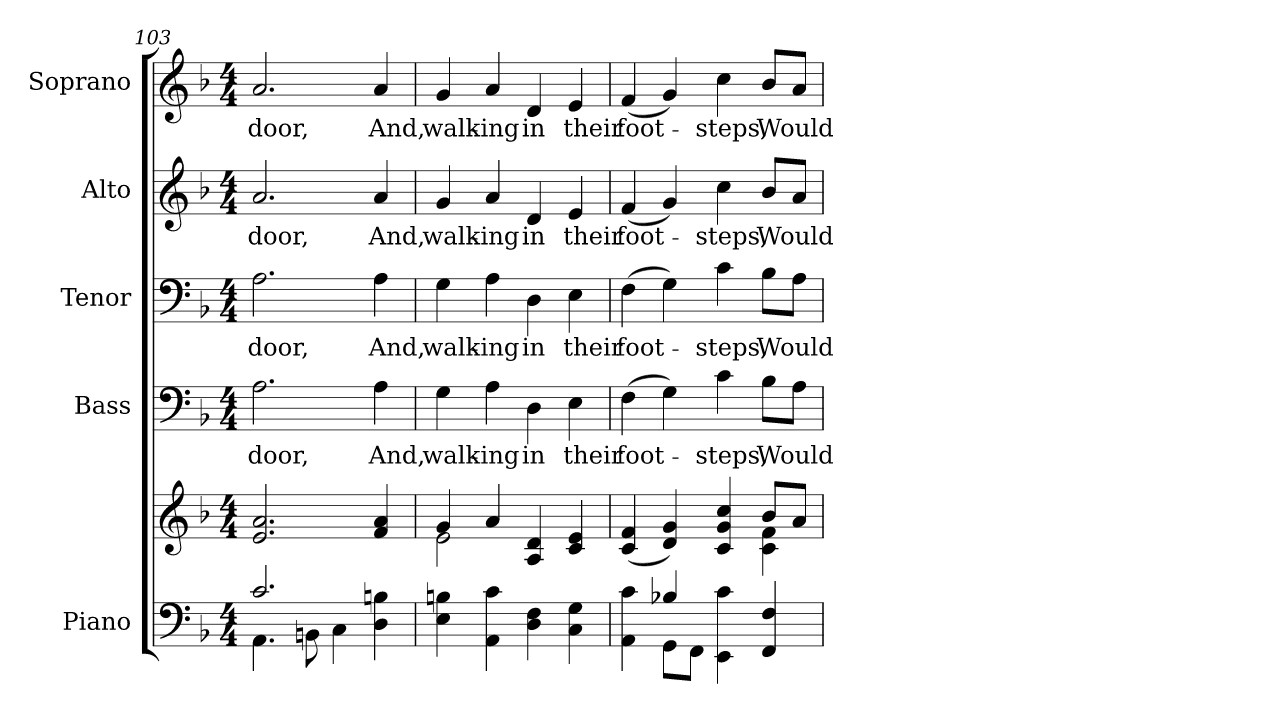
**kern	**kern	**kern	**text	**kern	**text	**kern	**text	**kern	**text
*part5	*part5	*part4	*part4	*part3	*part3	*part2	*part2	*part1	*part1
*staff6	*staff5	*staff4	*staff4	*staff3	*staff3	*staff2	*staff2	*staff1	*staff1
*I"Piano	*	*I"Bass	*	*I"Tenor	*	*I"Alto	*	*I"Soprano	*
*I'Pno.	*	*I'B.	*	*I'T.	*	*I'A.	*	*I'S.	*
*clefF4	*clefG2	*clefF4	*	*clefF4	*	*clefG2	*	*clefG2	*
*k[b-]	*k[b-]	*k[b-]	*	*k[b-]	*	*k[b-]	*	*k[b-]	*
*F:	*F:	*F:	*	*F:	*	*F:	*	*F:	*
*M4/4	*M4/4	*M4/4	*	*M4/4	*	*M4/4	*	*M4/4	*
=103	=103	=103	=103	=103	=103	=103	=103	=103	=103
*^	*	*	*	*	*	*	*	*	*
!	!	!	!	!LO:LY:b:color=#000000	!	!	!	!	!	!
!	!	!	!	!	!	!LO:LY:b:color=#000000	!	!	!	!
!	!	!	!	!	!	!	!	!LO:LY:b:color=#000000	!	!
!	!	!	!	!	!	!	!	!	!	!LO:LY:b:color=#000000
2.ci/	4.AAi\	2.ei/ 2.ai	2.Ai\	door,	2.Ai\	door,	2.ai/	door,	2.ai/	door,
.	8BBni\	.	.	.	.	.	.	.	.	.
.	4Ci\	.	.	.	.	.	.	.	.	.
!	!	!	!	!LO:LY:b:color=#000000	!	!	!	!	!	!
!	!	!	!	!	!	!LO:LY:b:color=#000000	!	!	!	!
!	!	!	!	!	!	!	!	!LO:LY:b:color=#000000	!	!
!	!	!	!	!	!	!	!	!	!	!LO:LY:b:color=#000000
4Di\ 4Bni	4ryy	4fi/ 4ai	4Ai\	And,	4Ai\	And,	4ai/	And,	4ai/	And,
*v	*v	*	*	*	*	*	*	*	*	*
!!LO:PB:g=z
=104	=104	=104	=104	=104	=104	=104	=104	=104	=104
*	*^	*	*	*	*	*	*	*	*
*^	*	*	*	*	*	*	*	*	*	*
!	!	!	!	!	!LO:LY:b:color=#000000	!	!	!	!	!	!
*v	*v	*	*	*	*	*	*	*	*	*	*
*^	*	*	*	*	*	*	*	*	*	*
!	!	!	!	!	!	!	!LO:LY:b:color=#000000	!	!	!	!
*v	*v	*	*	*	*	*	*	*	*	*	*
*^	*	*	*	*	*	*	*	*	*	*
!	!	!	!	!	!	!	!	!	!LO:LY:b:color=#000000	!	!
*v	*v	*	*	*	*	*	*	*	*	*	*
*^	*	*	*	*	*	*	*	*	*	*
!	!	!	!	!	!	!	!	!	!	!	!LO:LY:b:color=#000000
*v	*v	*	*	*	*	*	*	*	*	*	*
4Ei\ 4Bni	4gi/	2ei\	4Gi\	walk-	4Gi\	walk-	4gi/	walk-	4gi/	walk-
!	!	!	!	!LO:LY:b:color=#000000	!	!	!	!	!	!
!	!	!	!	!	!	!LO:LY:b:color=#000000	!	!	!	!
!	!	!	!	!	!	!	!	!LO:LY:b:color=#000000	!	!
!	!	!	!	!	!	!	!	!	!	!LO:LY:b:color=#000000
4AAi\ 4ci	4ai/	.	4Ai\	-ing	4Ai\	-ing	4ai/	-ing	4ai/	-ing
!	!	!	!	!LO:LY:b:color=#000000	!	!	!	!	!	!
!	!	!	!	!	!	!LO:LY:b:color=#000000	!	!	!	!
!	!	!	!	!	!	!	!	!LO:LY:b:color=#000000	!	!
!	!	!	!	!	!	!	!	!	!	!LO:LY:b:color=#000000
4Di\ 4Fi	4Ai/ 4di	2ryy	4Di\	in	4Di\	in	4di/	in	4di/	in
!	!	!	!	!LO:LY:b:color=#000000	!	!	!	!	!	!
!	!	!	!	!	!	!LO:LY:b:color=#000000	!	!	!	!
!	!	!	!	!	!	!	!	!LO:LY:b:color=#000000	!	!
!	!	!	!	!	!	!	!	!	!	!LO:LY:b:color=#000000
4Ci\ 4Gi	4ci/ 4ei	.	4Ei\	their	4Ei\	their	4ei/	their	4ei/	their
=105	=105	=105	=105	=105	=105	=105	=105	=105	=105	=105
*^	*	*	*	*	*	*	*	*	*	*
!	!	!	!	!	!LO:LY:b:color=#000000	!	!	!	!	!	!
!	!	!	!	!	!	!	!LO:LY:b:color=#000000	!	!	!	!
!	!	!	!	!	!	!	!	!	!LO:LY:b:color=#000000	!	!
!	!	!	!	!	!	!	!	!	!	!	!LO:LY:b:color=#000000
4AAi\ 4ci	4ryy	(4ci/ 4fi	2ryy	(4Fi\	foot-	(4Fi\	foot-	(4fi/	foot-	(4fi/	foot-
4B-Xi/	8GGi\L	4di/ 4gi)	.	4Gi\)	.	4Gi\)	.	4gi/)	.	4gi/)	.
.	8FFi\J	.	.	.	.	.	.	.	.	.	.
!	!	!	!	!	!LO:LY:b:color=#000000	!	!	!	!	!	!
!	!	!	!	!	!	!	!LO:LY:b:color=#000000	!	!	!	!
!	!	!	!	!	!	!	!	!	!LO:LY:b:color=#000000	!	!
!	!	!	!	!	!	!	!	!	!	!	!LO:LY:b:color=#000000
4EEi\ 4ci	2ryy	4ci/ 4gi 4cci	4ryy	4ci\	-steps,	4ci\	-steps,	4cci\	-steps,	4cci\	-steps,
!	!	!	!	!	!LO:LY:b:color=#000000	!	!	!	!	!	!
!	!	!	!	!	!	!	!LO:LY:b:color=#000000	!	!	!	!
!	!	!	!	!	!	!	!	!	!LO:LY:b:color=#000000	!	!
!	!	!	!	!	!	!	!	!	!	!	!LO:LY:b:color=#000000
4FFi/ 4Fi	.	8b-i/L	4ci\ 4fi	8B-i\L	Would	8B-i\L	Would	8b-i/L	Would	8b-i/L	Would
.	.	8ai/J	.	8Ai\J	.	8Ai\J	.	8ai/J	.	8ai/J	.
*v	*v	*	*	*	*	*	*	*	*	*	*
*	*v	*v	*	*	*	*	*	*	*	*
=	=	=	=	=	=	=	=	=	=
*-	*-	*-	*-	*-	*-	*-	*-	*-	*-
